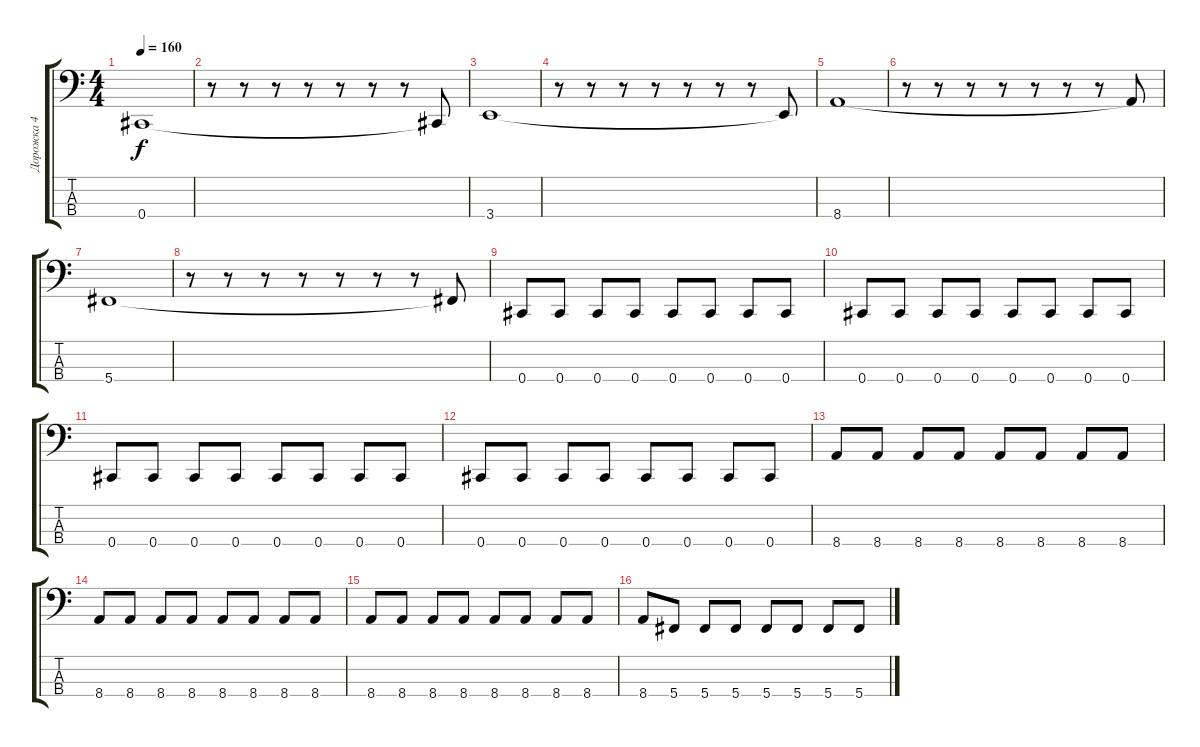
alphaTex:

\track ("Дорожка 4" "Дорожка 4") {instrument acousticguitarsteel}
\staff {score tabs}
\tuning (Gb2 Db2 Ab1 Db1) {hide}
\ts (4 4)
\tempo 160
\clef f4
\ks c
0.4.1{dy f} |
r.8 r.8 r.8 r.8 r.8 r.8 r.8 0.4{t}.8 |
3.4.1 |
r.8 r.8 r.8 r.8 r.8 r.8 r.8 3.4{t}.8 |
8.4.1 |
r.8 r.8 r.8 r.8 r.8 r.8 r.8 8.4{t}.8 |
5.4.1 |
r.8 r.8 r.8 r.8 r.8 r.8 r.8 5.4{t}.8 |
0.4.8 0.4.8 0.4.8 0.4.8 0.4.8 0.4.8 0.4.8 0.4.8 |
0.4.8 0.4.8 0.4.8 0.4.8 0.4.8 0.4.8 0.4.8 0.4.8 |
0.4.8 0.4.8 0.4.8 0.4.8 0.4.8 0.4.8 0.4.8 0.4.8 |
0.4.8 0.4.8 0.4.8 0.4.8 0.4.8 0.4.8 0.4.8 0.4.8 |
8.4.8 8.4.8 8.4.8 8.4.8 8.4.8 8.4.8 8.4.8 8.4.8 |
8.4.8 8.4.8 8.4.8 8.4.8 8.4.8 8.4.8 8.4.8 8.4.8 |
8.4.8 8.4.8 8.4.8 8.4.8 8.4.8 8.4.8 8.4.8 8.4.8 |
8.4.8 5.4.8 5.4.8 5.4.8 5.4.8 5.4.8 5.4.8 5.4.8
